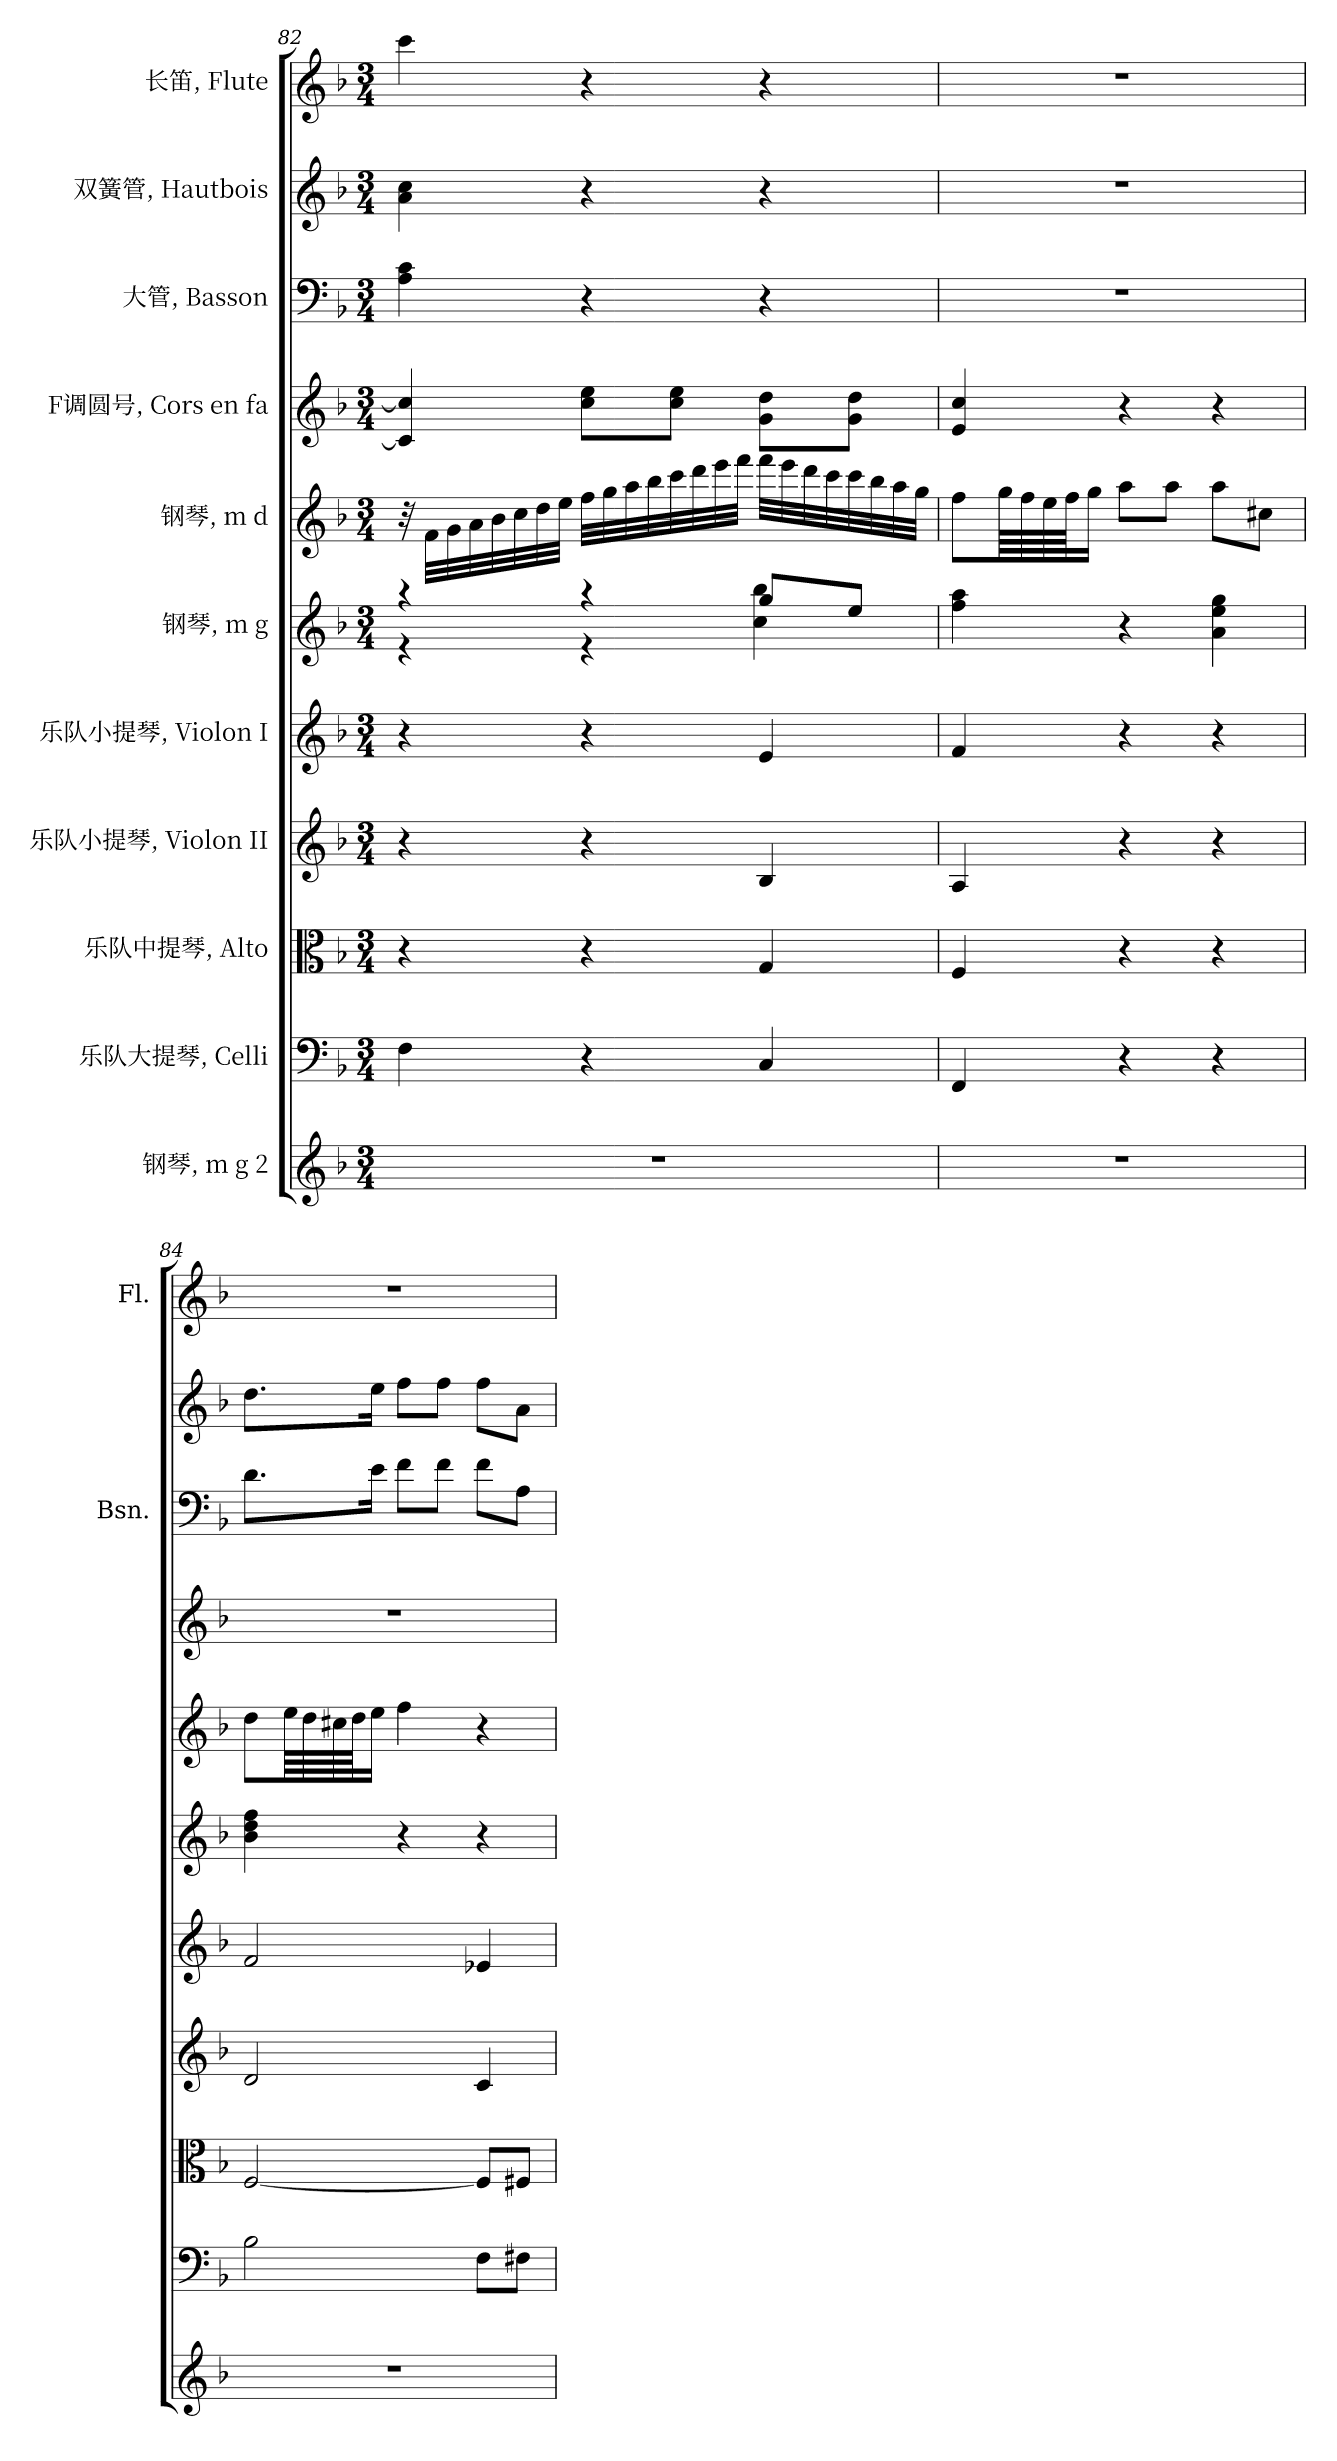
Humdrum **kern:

**kern	**kern	**kern	**kern	**kern	**kern	**kern	**kern	**kern	**kern	**kern
*part11	*part10	*part9	*part8	*part7	*part6	*part5	*part4	*part3	*part2	*part1
*staff11	*staff10	*staff9	*staff8	*staff7	*staff6	*staff5	*staff4	*staff3	*staff2	*staff1
*I"钢琴, m g 2	*I"乐队大提琴, Celli	*I"乐队中提琴, Alto	*I"乐队小提琴, Violon II	*I"乐队小提琴, Violon I	*I"钢琴, m g	*I"钢琴, m d	*I"F调圆号, Cors en fa	*I"大管, Basson	*I"双簧管, Hautbois	*I"长笛, Flute
*	*	*	*	*	*	*	*	*I'Bsn.	*	*I'Fl.
!!LO:PB:g=z
*clefG2	*clefF4	*clefC3	*clefG2	*clefG2	*clefG2	*clefG2	*clefG2	*clefF4	*clefG2	*clefG2
*	*	*	*	*	*	*	*ITrd4c7	*	*	*
*k[b-]	*k[b-]	*k[b-]	*k[b-]	*k[b-]	*k[b-]	*k[b-]	*k[b-e-]	*k[b-]	*k[b-]	*k[b-]
*M3/4	*M3/4	*M3/4	*M3/4	*M3/4	*M3/4	*M3/4	*M3/4	*M3/4	*M3/4	*M3/4
=82	=82	=82	=82	=82	=82	=82	=82	=82	=82	=82
*	*	*	*	*	*^	*	*	*	*	*
2.r	4F\	4r	4r	4r	4r	4r	32r	4F/] 4f/]	4A\ 4c\	4a\ 4cc\	4ccc\
.	.	.	.	.	.	.	32f\LLL	.	.	.	.
.	.	.	.	.	.	.	32g\	.	.	.	.
.	.	.	.	.	.	.	32a\	.	.	.	.
.	.	.	.	.	.	.	32b-\	.	.	.	.
.	.	.	.	.	.	.	32cc\	.	.	.	.
.	.	.	.	.	.	.	32dd\	.	.	.	.
.	.	.	.	.	.	.	32ee\JJJ	.	.	.	.
.	4r	4r	4r	4r	4r	4r	32ff\LLL	8f\ 8a\L	4r	4r	4r
.	.	.	.	.	.	.	32gg\	.	.	.	.
.	.	.	.	.	.	.	32aa\	.	.	.	.
.	.	.	.	.	.	.	32bb-\	.	.	.	.
.	.	.	.	.	.	.	32ccc\	8f\ 8a\J	.	.	.
.	.	.	.	.	.	.	32ddd\	.	.	.	.
.	.	.	.	.	.	.	32eee\	.	.	.	.
.	.	.	.	.	.	.	32fff\JJJ	.	.	.	.
.	4C/	4G/	4B-/	4e/	8gg/L	4cc\ 4bb-\	32fff\LLL	8c\ 8g\L	4r	4r	4r
.	.	.	.	.	.	.	32eee\	.	.	.	.
.	.	.	.	.	.	.	32ddd\	.	.	.	.
.	.	.	.	.	.	.	32ccc\	.	.	.	.
.	.	.	.	.	8ee/J	.	32ccc\	8c\ 8g\J	.	.	.
.	.	.	.	.	.	.	32bb-\	.	.	.	.
.	.	.	.	.	.	.	32aa\	.	.	.	.
.	.	.	.	.	.	.	32gg\JJJ	.	.	.	.
*	*	*	*	*	*v	*v	*	*	*	*	*
=83	=83	=83	=83	=83	=83	=83	=83	=83	=83	=83
2.r	4FF/	4F/	4A/	4f/	4ff\ 4aa\	8ff\L	4A/ 4f/	2.r	2.r	2.r
.	.	.	.	.	.	64gg\LLL	.	.	.	.
.	.	.	.	.	.	64ff\	.	.	.	.
.	.	.	.	.	.	64ee\	.	.	.	.
.	.	.	.	.	.	64ff\JJ	.	.	.	.
.	.	.	.	.	.	16gg\JJ	.	.	.	.
.	4r	4r	4r	4r	4r	8aa\L	4r	.	.	.
.	.	.	.	.	.	8aa\J	.	.	.	.
.	4r	4r	4r	4r	4a\ 4ee\ 4gg\	8aa\L	4r	.	.	.
.	.	.	.	.	.	8cc#X\J	.	.	.	.
!!LO:PB:g=z
=84	=84	=84	=84	=84	=84	=84	=84	=84	=84	=84
2.r	2B-\	[2F/	2d/	2f/	4b-\ 4dd\ 4ff\	8dd\L	2.r	8.d\L	8.dd\L	2.r
.	.	.	.	.	.	64ee\LLL	.	.	.	.
.	.	.	.	.	.	64dd\	.	.	.	.
.	.	.	.	.	.	64cc#X\	.	.	.	.
.	.	.	.	.	.	64dd\JJ	.	.	.	.
.	.	.	.	.	.	16ee\JJ	.	16e\Jk	16ee\Jk	.
.	.	.	.	.	4r	4ff\	.	8f\L	8ff\L	.
.	.	.	.	.	.	.	.	8f\J	8ff\J	.
.	8F\L	8F/L]	4c/	4e-X/	4r	4r	.	8f\L	8ff\L	.
.	8F#X\J	8F#X/J	.	.	.	.	.	8A\J	8a\J	.
=	=	=	=	=	=	=	=	=	=	=
*-	*-	*-	*-	*-	*-	*-	*-	*-	*-	*-
